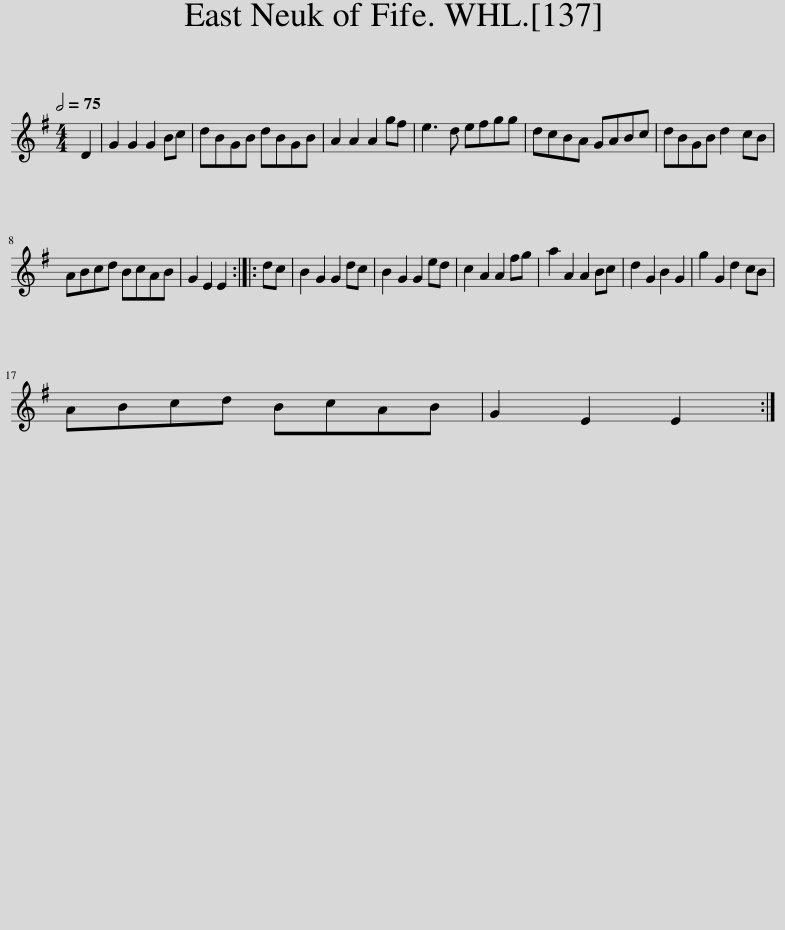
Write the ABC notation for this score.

X:1
L:1/8
Q:1/2=75
M:4/4
I:linebreak $
K:G
V:1 treble
V:1
 D2 | G2 G2 G2 Bc | dBGB dBGB | A2 A2 A2 gf | e3 d efgg | %5
 dcBA GABc | dBGB d2 cB |$ ABcd BcAB | G2 E2 E2 :: dc | %10
 B2 G2 G2 dc | B2 G2 G2 ed | c2 A2 A2 fg | a2 A2 A2 Bc | d2 G2 B2 G2 | %15
 g2 G2 d2 cB |$ ABcd BcAB | G2 E2 E2 :| %18
